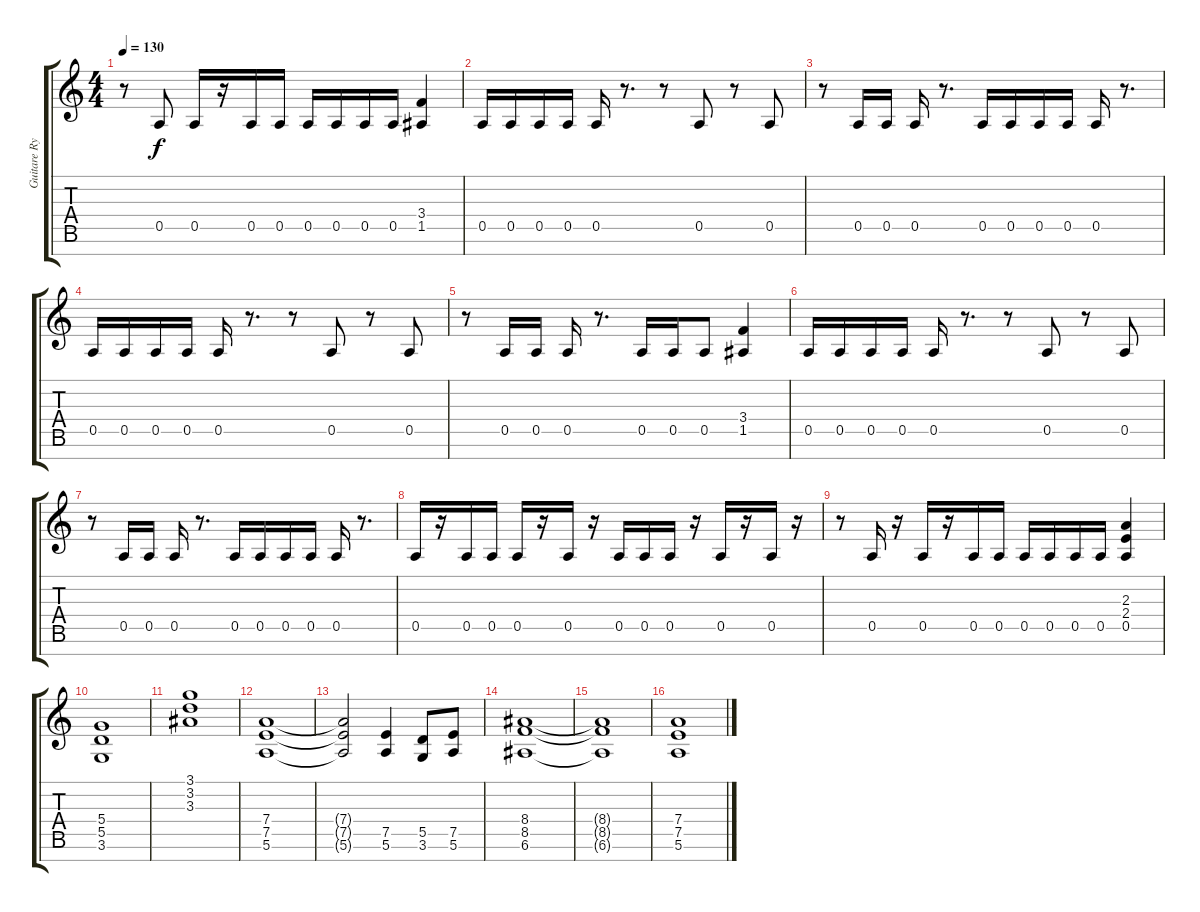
\track ("Guitare Rythmique" "Guitare Ry") {instrument overdrivenguitar}
\staff {score tabs}
\tuning (E4 B3 G3 D3 A2 E2 B1) {hide}
\ts (4 4)
\tempo 130
\clef g2
\ks c
r.8{dy f} 0.5.8 0.5.16 r.16 0.5.16 0.5.16 0.5.16 0.5.16 0.5.16 0.5.16 (3.4 1.5).4 |
0.5.16 0.5.16 0.5.16 0.5.16 0.5.16 r.8{d} r.8 0.5.8 r.8 0.5.8 |
r.8 0.5.16 0.5.16 0.5.16 r.8{d} 0.5.16 0.5.16 0.5.16 0.5.16 0.5.16 r.8{d} |
0.5.16 0.5.16 0.5.16 0.5.16 0.5.16 r.8{d} r.8 0.5.8 r.8 0.5.8 |
r.8 0.5.16 0.5.16 0.5.16 r.8{d} 0.5.16 0.5.16 0.5.8 (3.4 1.5).4 |
0.5.16 0.5.16 0.5.16 0.5.16 0.5.16 r.8{d} r.8 0.5.8 r.8 0.5.8 |
r.8 0.5.16 0.5.16 0.5.16 r.8{d} 0.5.16 0.5.16 0.5.16 0.5.16 0.5.16 r.8{d} |
0.5.16 r.16 0.5.16 0.5.16 0.5.16 r.16 0.5.16 r.16 0.5.16 0.5.16 0.5.16 r.16 0.5.16 r.16 0.5.16 r.16 |
r.8 0.5.16 r.16 0.5.16 r.16 0.5.16 0.5.16 0.5.16 0.5.16 0.5.16 0.5.16 (2.3 2.4 0.5).4 |
(5.4 5.5 3.6).1 |
(3.1 3.2 3.3).1 |
(7.4 7.5 5.6).1 |
(7.4{t} 7.5{t} 5.6{t}).2 (7.5 5.6).4 (5.5 3.6).8 (7.5 5.6).8 |
(8.4 8.5 6.6).1 |
(8.4{t} 8.5{t} 6.6{t}).1 |
(7.4 7.5 5.6).1
